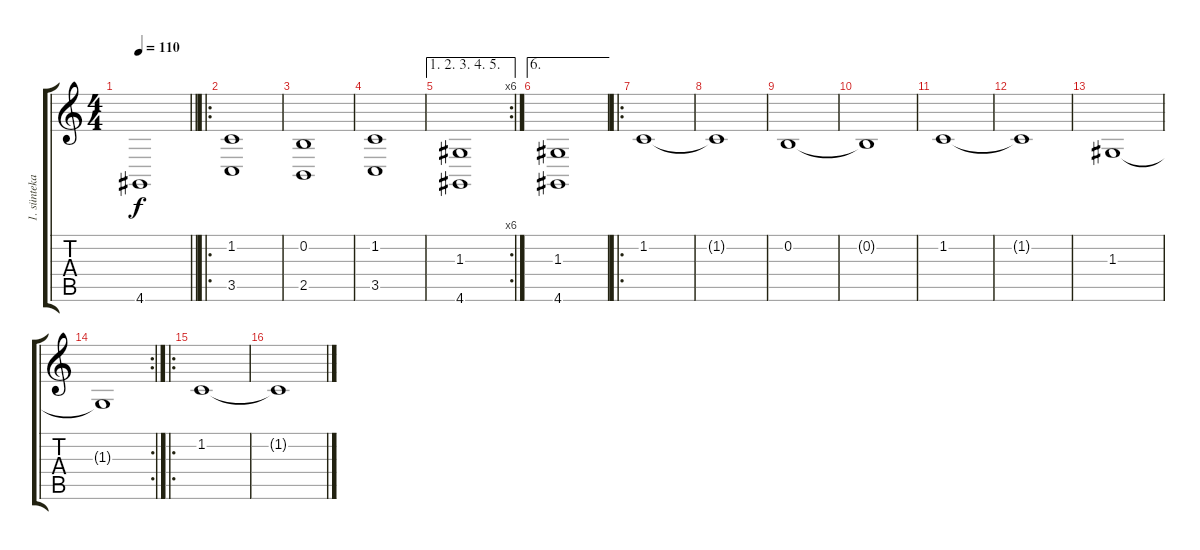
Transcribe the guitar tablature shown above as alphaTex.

\track ("1. süntekas" "1. sünteka") {instrument pad4choir}
\staff {score tabs}
\tuning (E4 B3 G3 D3 A2 E2) {hide}
\ts (4 4)
\tempo 110
\clef g2
\barLineRight lightlight
\ks c
4.6.1{dy f} |
\ro
(1.2 3.5).1 |
(0.2 2.5).1 |
(1.2 3.5).1 |
\ae (1 2 3 4 5)
\rc 6
(1.3 4.6).1 |
\ae 6
(1.3 4.6).1 |
\ro
1.2.1 |
1.2{t}.1 |
0.2.1 |
0.2{t}.1 |
1.2.1 |
1.2{t}.1 |
1.3.1 |
\rc 2
1.3{t}.1 |
\ro
1.2.1 |
1.2{t}.1
